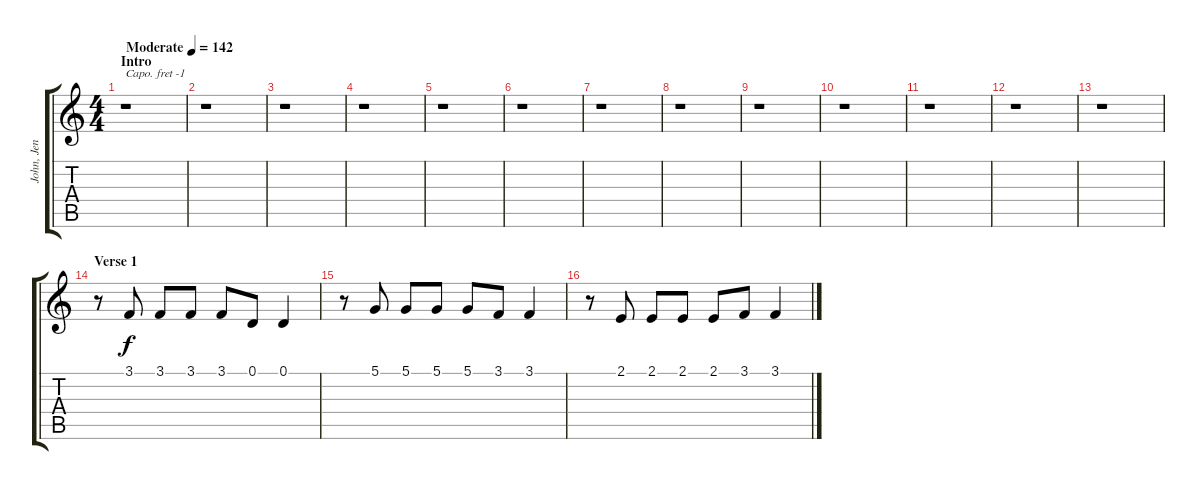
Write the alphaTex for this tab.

\track ("John, Jen (Backing Vocals)" "John, Jen ") {instrument flute}
\staff {score tabs}
\capo -1
\tuning (Eb4 Bb3 Gb3 Db3 Ab2 Db2) {hide}
\ts (4 4)
\section ("" "Intro")
\tempo (142 "Moderate")
\clef g2
\ks c
r.1{dy f instrument flute} |
r.1 |
r.1 |
r.1 |
r.1 |
r.1 |
r.1 |
r.1 |
r.1 |
r.1 |
r.1 |
r.1 |
r.1 |
\section ("" "Verse 1")
r.8 3.1.8 3.1.8 3.1.8 3.1.8 0.1.8 0.1.4 |
r.8 5.1.8 5.1.8 5.1.8 5.1.8 3.1.8 3.1.4 |
r.8 2.1.8 2.1.8 2.1.8 2.1.8 3.1.8 3.1.4
